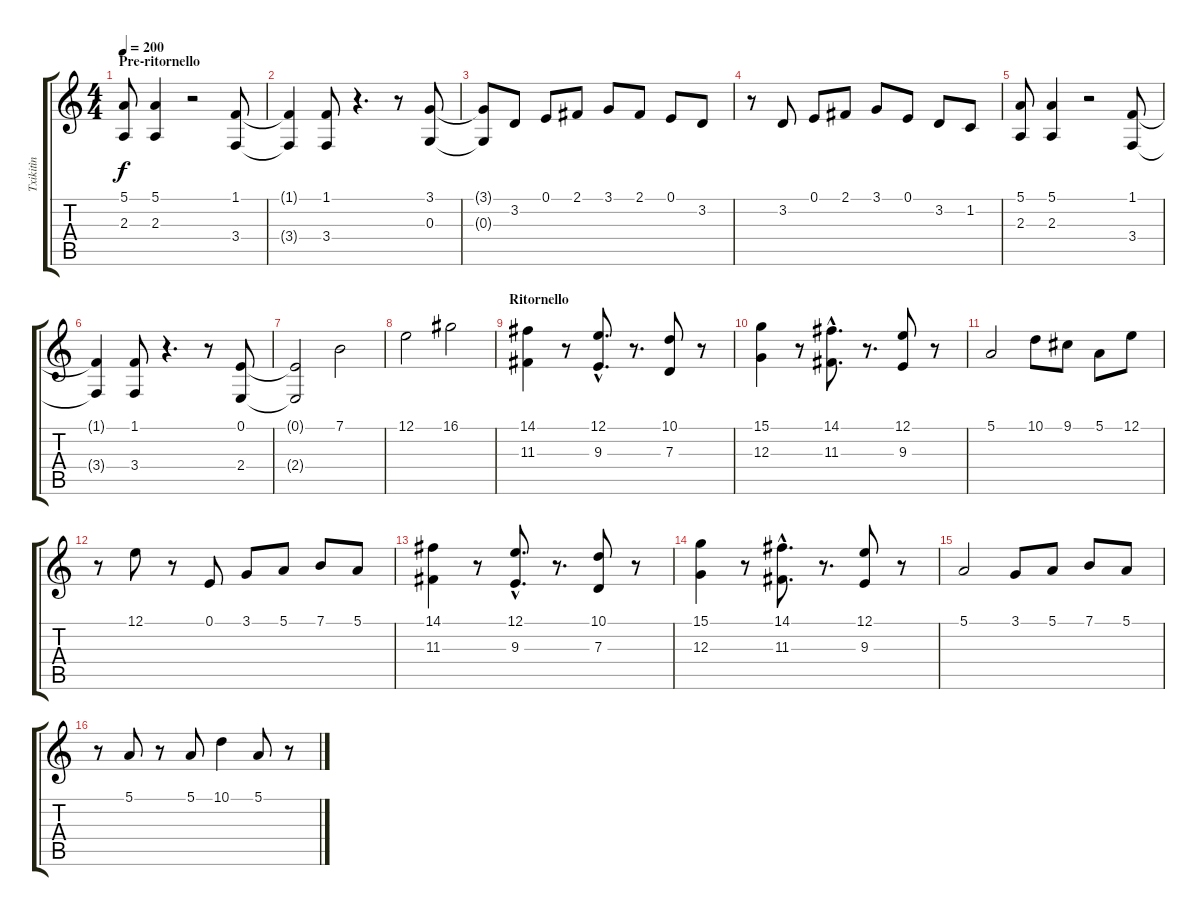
\track ("Txikitìn" "Txikitìn") {instrument trumpet}
\staff {score tabs}
\tuning (E4 B3 G3 D3 A2 E2) {hide}
\ts (4 4)
\section ("" "Pre-ritornello")
\tempo 200
\clef g2
\ks c
(5.1 2.3).8{dy f} (5.1 2.3).4 r.2 (1.1 3.4).8 |
(1.1{t} 3.4{t}).4 (1.1 3.4).8 r.4{d} r.8 (3.1 0.3).8 |
(3.1{t} 0.3{t}).8 3.2.8 0.1.8 2.1.8 3.1.8 2.1.8 0.1.8 3.2.8 |
r.8 3.2.8 0.1.8 2.1.8 3.1.8 0.1.8 3.2.8 1.2.8 |
(5.1 2.3).8 (5.1 2.3).4 r.2 (1.1 3.4).8 |
(1.1{t} 3.4{t}).4 (1.1 3.4).8 r.4{d} r.8 (0.1 2.4).8 |
(0.1{t} 2.4{t}).2 7.1.2 |
12.1.2 16.1.2 |
\section ("" "Ritornello")
(14.1 11.3).4 r.8 (12.1{hac} 9.3{hac}).8{d} r.8{d} (10.1 7.3).8 r.8 |
(15.1 12.3).4 r.8 (14.1{hac} 11.3{hac}).8{d} r.8{d} (12.1 9.3).8 r.8 |
5.1.2 10.1.8 9.1.8 5.1.8 12.1.8 |
r.8 12.1.8 r.8 0.1.8 3.1.8 5.1.8 7.1.8 5.1.8 |
(14.1 11.3).4 r.8 (12.1{hac} 9.3{hac}).8{d} r.8{d} (10.1 7.3).8 r.8 |
(15.1 12.3).4 r.8 (14.1{hac} 11.3{hac}).8{d} r.8{d} (12.1 9.3).8 r.8 |
5.1.2 3.1.8 5.1.8 7.1.8 5.1.8 |
r.8 5.1.8 r.8 5.1.8 10.1.4 5.1.8 r.8
